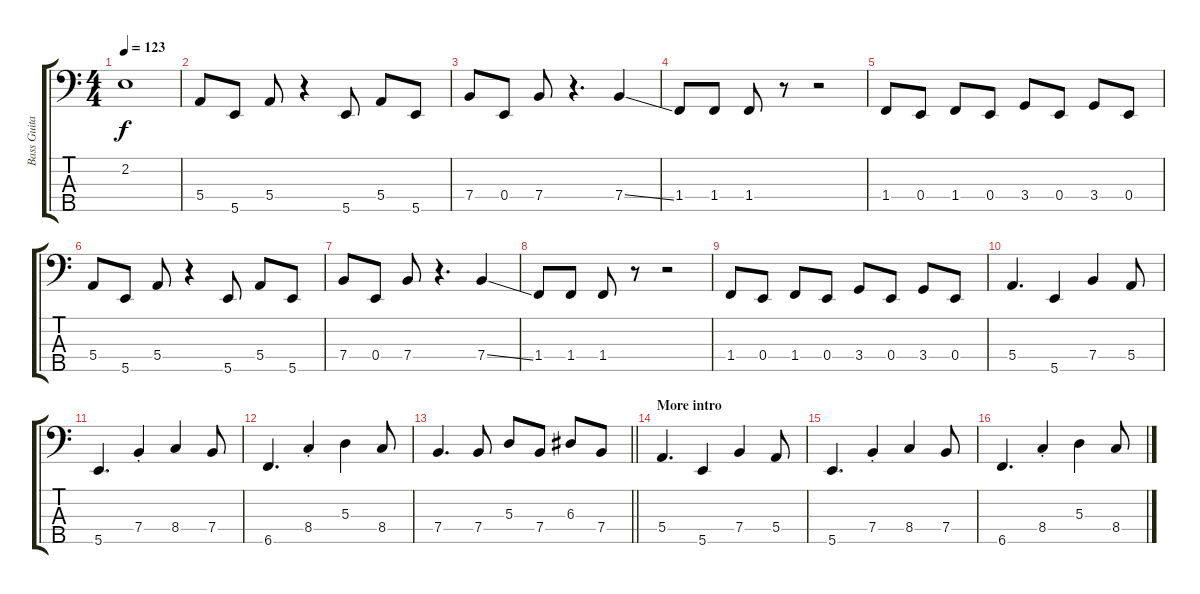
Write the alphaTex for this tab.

\track ("Bass Guitar" "Bass Guita") {instrument electricbassfinger}
\staff {score tabs}
\tuning (G2 D2 A1 E1 B0) {hide}
\ts (4 4)
\tempo 123
\clef f4
\ks c
2.2.1{dy f} |
5.4.8 5.5.8 5.4.8 r.4 5.5.8 5.4.8 5.5.8 |
7.4.8 0.4.8 7.4.8 r.4{d} 7.4{ss}.4 |
1.4.8 1.4.8 1.4.8 r.8 r.2 |
1.4.8 0.4.8 1.4.8 0.4.8 3.4.8 0.4.8 3.4.8 0.4.8 |
5.4.8 5.5.8 5.4.8 r.4 5.5.8 5.4.8 5.5.8 |
7.4.8 0.4.8 7.4.8 r.4{d} 7.4{ss}.4 |
1.4.8 1.4.8 1.4.8 r.8 r.2 |
1.4.8 0.4.8 1.4.8 0.4.8 3.4.8 0.4.8 3.4.8 0.4.8 |
5.4.4{d} 5.5.4 7.4.4 5.4.8 |
5.5.4{d} 7.4{st}.4 8.4.4 7.4.8 |
6.5.4{d} 8.4{st}.4 5.3.4 8.4.8 |
\barLineRight lightlight
7.4.4{d} 7.4.8 5.3.8 7.4.8 6.3.8 7.4.8 |
\section ("" "More intro")
5.4.4{d} 5.5.4 7.4.4 5.4.8 |
5.5.4{d} 7.4{st}.4 8.4.4 7.4.8 |
6.5.4{d} 8.4{st}.4 5.3.4 8.4.8
